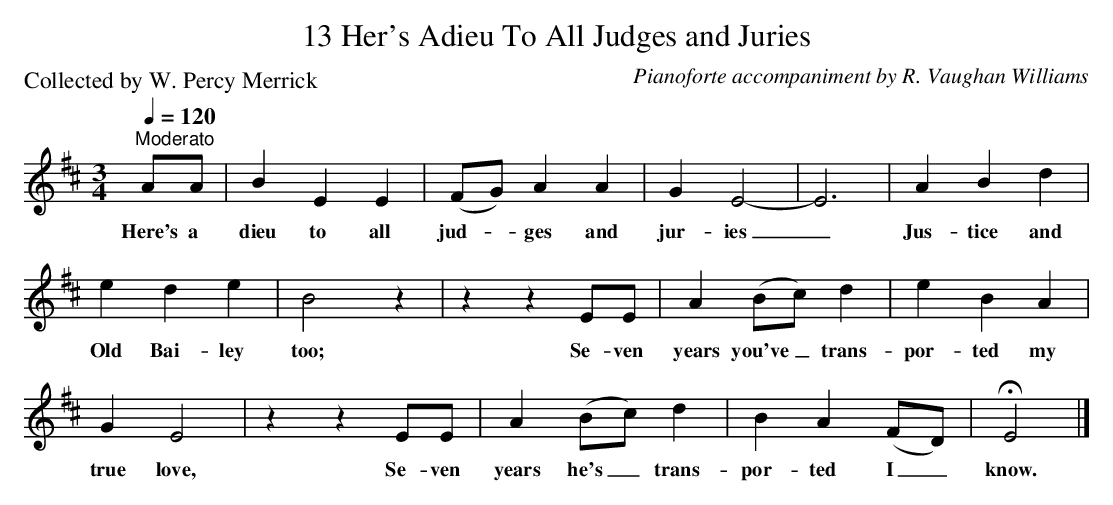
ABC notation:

X:1
T:13 Her's Adieu To All Judges and Juries
C:Pianoforte accompaniment by R. Vaughan Williams
P:Collected by W. Percy Merrick
L:1/4
Q:1/4=120
M:3/4
K:Edor
"^Moderato" A/A/ | B E E | (F/G/) A A | G E2- | E3 | A B d |$ e d e | B2 z | z z E/E/ |
w: Here's a|dieu to all|jud- * ges and|jur- ies|_|Jus- tice and|Old Bai- ley|too;|Se- ven|
A (B/c/) d | e B A |$ G E2 | z z E/E/ | A (B/c/) d | B A (F/D/) | !fermata!E2 |]
w: years you've _ trans-|por- ted my|true love,|Se- ven|years he's _ trans-|por- ted I _|know.|
